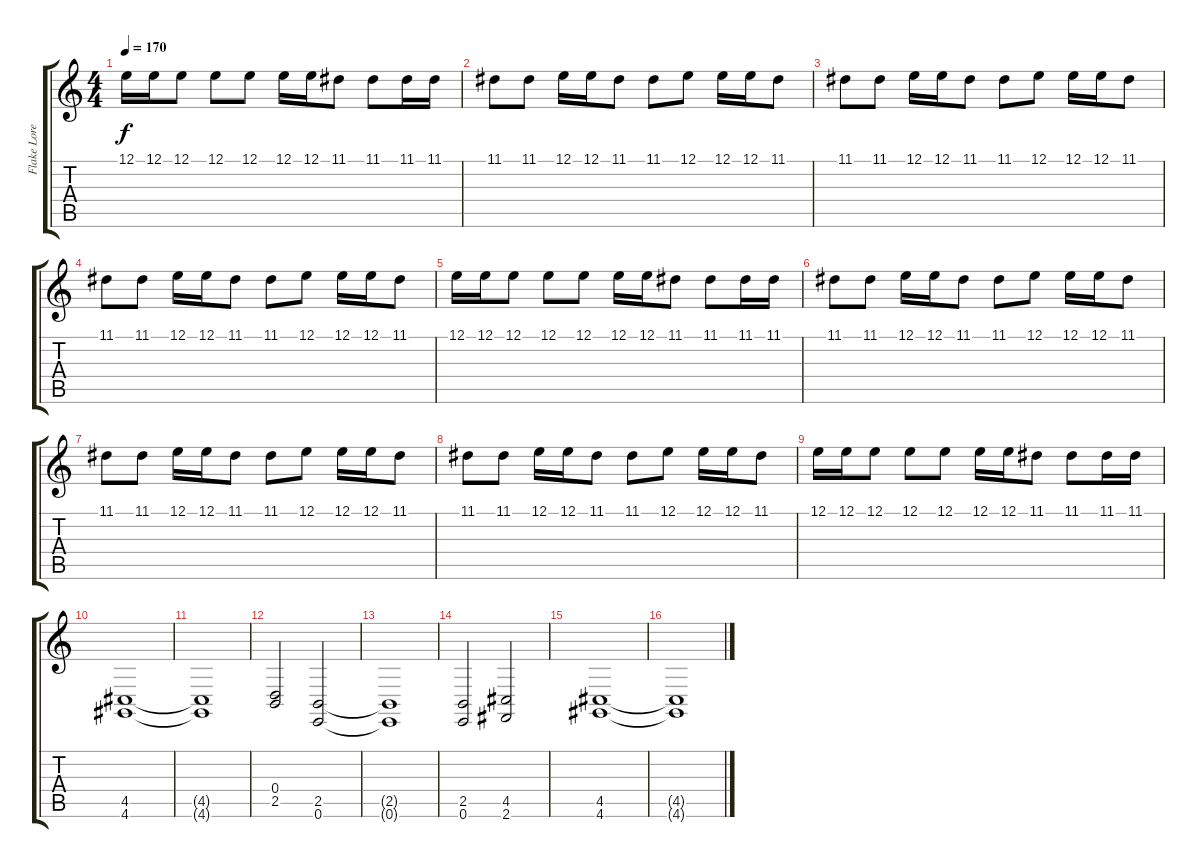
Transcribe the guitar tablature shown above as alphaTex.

\track ("Flake Lorenz" "Flake Lore") {instrument lead2sawtooth}
\staff {score tabs}
\tuning (E4 B3 G3 D3 A2 E2) {hide}
\ts (4 4)
\tempo 170
\clef g2
\ks c
12.1.16{dy f} 12.1.16 12.1.8 12.1.8 12.1.8 12.1.16 12.1.16 11.1.8 11.1.8 11.1.16 11.1.16 |
11.1.8 11.1.8 12.1.16 12.1.16 11.1.8 11.1.8 12.1.8 12.1.16 12.1.16 11.1.8 |
11.1.8 11.1.8 12.1.16 12.1.16 11.1.8 11.1.8 12.1.8 12.1.16 12.1.16 11.1.8 |
11.1.8 11.1.8 12.1.16 12.1.16 11.1.8 11.1.8 12.1.8 12.1.16 12.1.16 11.1.8 |
12.1.16 12.1.16 12.1.8 12.1.8 12.1.8 12.1.16 12.1.16 11.1.8 11.1.8 11.1.16 11.1.16 |
11.1.8 11.1.8 12.1.16 12.1.16 11.1.8 11.1.8 12.1.8 12.1.16 12.1.16 11.1.8 |
11.1.8 11.1.8 12.1.16 12.1.16 11.1.8 11.1.8 12.1.8 12.1.16 12.1.16 11.1.8 |
11.1.8 11.1.8 12.1.16 12.1.16 11.1.8 11.1.8 12.1.8 12.1.16 12.1.16 11.1.8 |
12.1.16 12.1.16 12.1.8 12.1.8 12.1.8 12.1.16 12.1.16 11.1.8 11.1.8 11.1.16 11.1.16 |
(4.5 4.6).1{instrument stringensemble1} |
(4.5{t} 4.6{t}).1 |
(0.4 2.5).2 (2.5 0.6).2 |
(2.5{t} 0.6{t}).1 |
(2.5 0.6).2 (4.5 2.6).2 |
(4.5 4.6).1{instrument stringensemble1} |
(4.5{t} 4.6{t}).1
